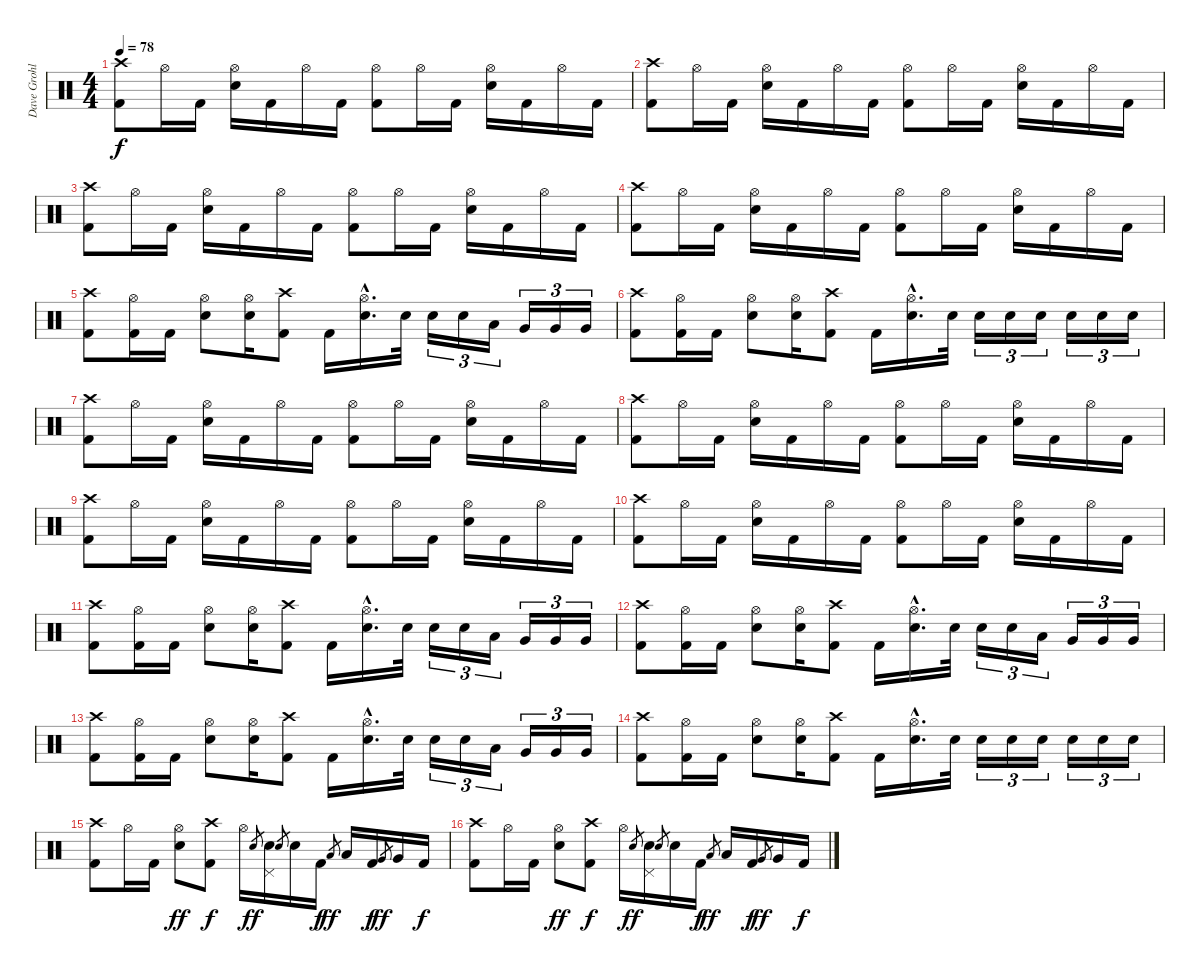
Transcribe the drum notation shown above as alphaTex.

\track ("Dave Grohl : Drums" "Dave Grohl") {instrument percussion}
\staff {score}
\articulation defaults
\ts (4 4)
\tempo 78
\clef neutral
\ks c
("Crash high (hit)" "Kick (hit) 2").8{dy f} "Hi-Hat (open)".16 "Kick (hit) 2".16 ("Hi-Hat (open)" "Snare (hit) 2").16 "Kick (hit) 2".16 "Hi-Hat (open)".16 "Kick (hit) 2".16 ("Hi-Hat (open)" "Kick (hit) 2").8 "Hi-Hat (open)".16 "Kick (hit) 2".16 ("Hi-Hat (open)" "Snare (hit) 2").16 "Kick (hit) 2".16 "Hi-Hat (open)".16 "Kick (hit) 2".16 |
("Crash high (hit)" "Kick (hit) 2").8 "Hi-Hat (open)".16 "Kick (hit) 2".16 ("Hi-Hat (open)" "Snare (hit) 2").16 "Kick (hit) 2".16 "Hi-Hat (open)".16 "Kick (hit) 2".16 ("Hi-Hat (open)" "Kick (hit) 2").8 "Hi-Hat (open)".16 "Kick (hit) 2".16 ("Hi-Hat (open)" "Snare (hit) 2").16 "Kick (hit) 2".16 "Hi-Hat (open)".16 "Kick (hit) 2".16 |
("Crash high (hit)" "Kick (hit) 2").8 "Hi-Hat (open)".16 "Kick (hit) 2".16 ("Hi-Hat (open)" "Snare (hit) 2").16 "Kick (hit) 2".16 "Hi-Hat (open)".16 "Kick (hit) 2".16 ("Hi-Hat (open)" "Kick (hit) 2").8 "Hi-Hat (open)".16 "Kick (hit) 2".16 ("Hi-Hat (open)" "Snare (hit) 2").16 "Kick (hit) 2".16 "Hi-Hat (open)".16 "Kick (hit) 2".16 |
("Crash high (hit)" "Kick (hit) 2").8 "Hi-Hat (open)".16 "Kick (hit) 2".16 ("Hi-Hat (open)" "Snare (hit) 2").16 "Kick (hit) 2".16 "Hi-Hat (open)".16 "Kick (hit) 2".16 ("Hi-Hat (open)" "Kick (hit) 2").8 "Hi-Hat (open)".16 "Kick (hit) 2".16 ("Hi-Hat (open)" "Snare (hit) 2").16 "Kick (hit) 2".16 "Hi-Hat (open)".16 "Kick (hit) 2".16 |
("Crash high (hit)" "Kick (hit) 2").8 ("Hi-Hat (open)" "Kick (hit) 2").16 "Kick (hit) 2".16 ("Hi-Hat (open)" "Snare (hit) 2").8 ("Hi-Hat (open)" "Snare (hit) 2").16 ("Crash high (hit)" "Kick (hit) 2").8 "Kick (hit) 2".16 ("Hi-Hat (open)"{hac} "Snare (hit) 2"{hac}).16{d} "Snare (hit) 2".32 "Snare (hit) 2".16{tu (3 2)} "Snare (hit) 2".16{tu (3 2)} "Low Tom (hit)".16{tu (3 2)} "Very Low Tom (hit)".16{tu (3 2)} "Very Low Tom (hit)".16{tu (3 2)} "Very Low Tom (hit)".16{tu (3 2)} |
("Crash high (hit)" "Kick (hit) 2").8 ("Hi-Hat (open)" "Kick (hit) 2").16 "Kick (hit) 2".16 ("Hi-Hat (open)" "Snare (hit) 2").8 ("Hi-Hat (open)" "Snare (hit) 2").16 ("Crash high (hit)" "Kick (hit) 2").8 "Kick (hit) 2".16 ("Hi-Hat (open)"{hac} "Snare (hit) 2"{hac}).16{d} "Snare (hit) 2".32 "Snare (hit) 2".16{tu (3 2)} "Snare (hit) 2".16{tu (3 2)} "Snare (hit) 2".16{tu (3 2)} "Snare (hit) 2".16{tu (3 2)} "Snare (hit) 2".16{tu (3 2)} "Snare (hit) 2".16{tu (3 2)} |
("Crash high (hit)" "Kick (hit) 2").8 "Hi-Hat (open)".16 "Kick (hit) 2".16 ("Hi-Hat (open)" "Snare (hit) 2").16 "Kick (hit) 2".16 "Hi-Hat (open)".16 "Kick (hit) 2".16 ("Hi-Hat (open)" "Kick (hit) 2").8 "Hi-Hat (open)".16 "Kick (hit) 2".16 ("Hi-Hat (open)" "Snare (hit) 2").16 "Kick (hit) 2".16 "Hi-Hat (open)".16 "Kick (hit) 2".16 |
("Crash high (hit)" "Kick (hit) 2").8 "Hi-Hat (open)".16 "Kick (hit) 2".16 ("Hi-Hat (open)" "Snare (hit) 2").16 "Kick (hit) 2".16 "Hi-Hat (open)".16 "Kick (hit) 2".16 ("Hi-Hat (open)" "Kick (hit) 2").8 "Hi-Hat (open)".16 "Kick (hit) 2".16 ("Hi-Hat (open)" "Snare (hit) 2").16 "Kick (hit) 2".16 "Hi-Hat (open)".16 "Kick (hit) 2".16 |
("Crash high (hit)" "Kick (hit) 2").8 "Hi-Hat (open)".16 "Kick (hit) 2".16 ("Hi-Hat (open)" "Snare (hit) 2").16 "Kick (hit) 2".16 "Hi-Hat (open)".16 "Kick (hit) 2".16 ("Hi-Hat (open)" "Kick (hit) 2").8 "Hi-Hat (open)".16 "Kick (hit) 2".16 ("Hi-Hat (open)" "Snare (hit) 2").16 "Kick (hit) 2".16 "Hi-Hat (open)".16 "Kick (hit) 2".16 |
("Crash high (hit)" "Kick (hit) 2").8 "Hi-Hat (open)".16 "Kick (hit) 2".16 ("Hi-Hat (open)" "Snare (hit) 2").16 "Kick (hit) 2".16 "Hi-Hat (open)".16 "Kick (hit) 2".16 ("Hi-Hat (open)" "Kick (hit) 2").8 "Hi-Hat (open)".16 "Kick (hit) 2".16 ("Hi-Hat (open)" "Snare (hit) 2").16 "Kick (hit) 2".16 "Hi-Hat (open)".16 "Kick (hit) 2".16 |
("Crash high (hit)" "Kick (hit) 2").8 ("Hi-Hat (open)" "Kick (hit) 2").16 "Kick (hit) 2".16 ("Hi-Hat (open)" "Snare (hit) 2").8 ("Hi-Hat (open)" "Snare (hit) 2").16 ("Crash high (hit)" "Kick (hit) 2").8 "Kick (hit) 2".16 ("Hi-Hat (open)"{hac} "Snare (hit) 2"{hac}).16{d} "Snare (hit) 2".32 "Snare (hit) 2".16{tu (3 2)} "Snare (hit) 2".16{tu (3 2)} "Low Tom (hit)".16{tu (3 2)} "Very Low Tom (hit)".16{tu (3 2)} "Very Low Tom (hit)".16{tu (3 2)} "Very Low Tom (hit)".16{tu (3 2)} |
("Crash high (hit)" "Kick (hit) 2").8 ("Hi-Hat (open)" "Kick (hit) 2").16 "Kick (hit) 2".16 ("Hi-Hat (open)" "Snare (hit) 2").8 ("Hi-Hat (open)" "Snare (hit) 2").16 ("Crash high (hit)" "Kick (hit) 2").8 "Kick (hit) 2".16 ("Hi-Hat (open)"{hac} "Snare (hit) 2"{hac}).16{d} "Snare (hit) 2".32 "Snare (hit) 2".16{tu (3 2)} "Snare (hit) 2".16{tu (3 2)} "Low Tom (hit)".16{tu (3 2)} "Very Low Tom (hit)".16{tu (3 2)} "Very Low Tom (hit)".16{tu (3 2)} "Very Low Tom (hit)".16{tu (3 2)} |
("Crash high (hit)" "Kick (hit) 2").8 ("Hi-Hat (open)" "Kick (hit) 2").16 "Kick (hit) 2".16 ("Hi-Hat (open)" "Snare (hit) 2").8 ("Hi-Hat (open)" "Snare (hit) 2").16 ("Crash high (hit)" "Kick (hit) 2").8 "Kick (hit) 2".16 ("Hi-Hat (open)"{hac} "Snare (hit) 2"{hac}).16{d} "Snare (hit) 2".32 "Snare (hit) 2".16{tu (3 2)} "Snare (hit) 2".16{tu (3 2)} "Low Tom (hit)".16{tu (3 2)} "Very Low Tom (hit)".16{tu (3 2)} "Very Low Tom (hit)".16{tu (3 2)} "Very Low Tom (hit)".16{tu (3 2)} |
("Crash high (hit)" "Kick (hit) 2").8 ("Hi-Hat (open)" "Kick (hit) 2").16 "Kick (hit) 2".16 ("Hi-Hat (open)" "Snare (hit) 2").8 ("Hi-Hat (open)" "Snare (hit) 2").16 ("Crash high (hit)" "Kick (hit) 2").8 "Kick (hit) 2".16 ("Hi-Hat (open)"{hac} "Snare (hit) 2"{hac}).16{d} "Snare (hit) 2".32 "Snare (hit) 2".16{tu (3 2)} "Snare (hit) 2".16{tu (3 2)} "Snare (hit) 2".16{tu (3 2)} "Snare (hit) 2".16{tu (3 2)} "Snare (hit) 2".16{tu (3 2)} "Snare (hit) 2".16{tu (3 2)} |
("Crash high (hit)" "Kick (hit) 2").8 "Hi-Hat (open)".16 "Kick (hit) 2".16 ("Hi-Hat (open)" "Snare (hit) 2").8{dy ff} ("Crash high (hit)" "Kick (hit) 2").8{dy f} "Hi-Hat (open)".16 "Snare (hit) 2".8{gr dy ff} ("Pedal Hi-Hat (hit)" "Snare (hit) 2").16 "Snare (hit) 2".8{gr} "Snare (hit) 2".16 "Kick (hit) 2".16{dy f} "Low Tom (hit)".8{gr dy ff} "Low Tom (hit)".16 "Kick (hit) 2".16{dy f} "Very Low Tom (hit)".8{gr dy ff} "Very Low Tom (hit)".16 "Kick (hit) 2".16{dy f} |
("Crash high (hit)" "Kick (hit) 2").8 "Hi-Hat (open)".16 "Kick (hit) 2".16 ("Hi-Hat (open)" "Snare (hit) 2").8{dy ff} ("Crash high (hit)" "Kick (hit) 2").8{dy f} "Hi-Hat (open)".16 "Snare (hit) 2".8{gr dy ff} ("Pedal Hi-Hat (hit)" "Snare (hit) 2").16 "Snare (hit) 2".8{gr} "Snare (hit) 2".16 "Kick (hit) 2".16{dy f} "Low Tom (hit)".8{gr dy ff} "Low Tom (hit)".16 "Kick (hit) 2".16{dy f} "Very Low Tom (hit)".8{gr dy ff} "Very Low Tom (hit)".16 "Kick (hit) 2".16{dy f}
